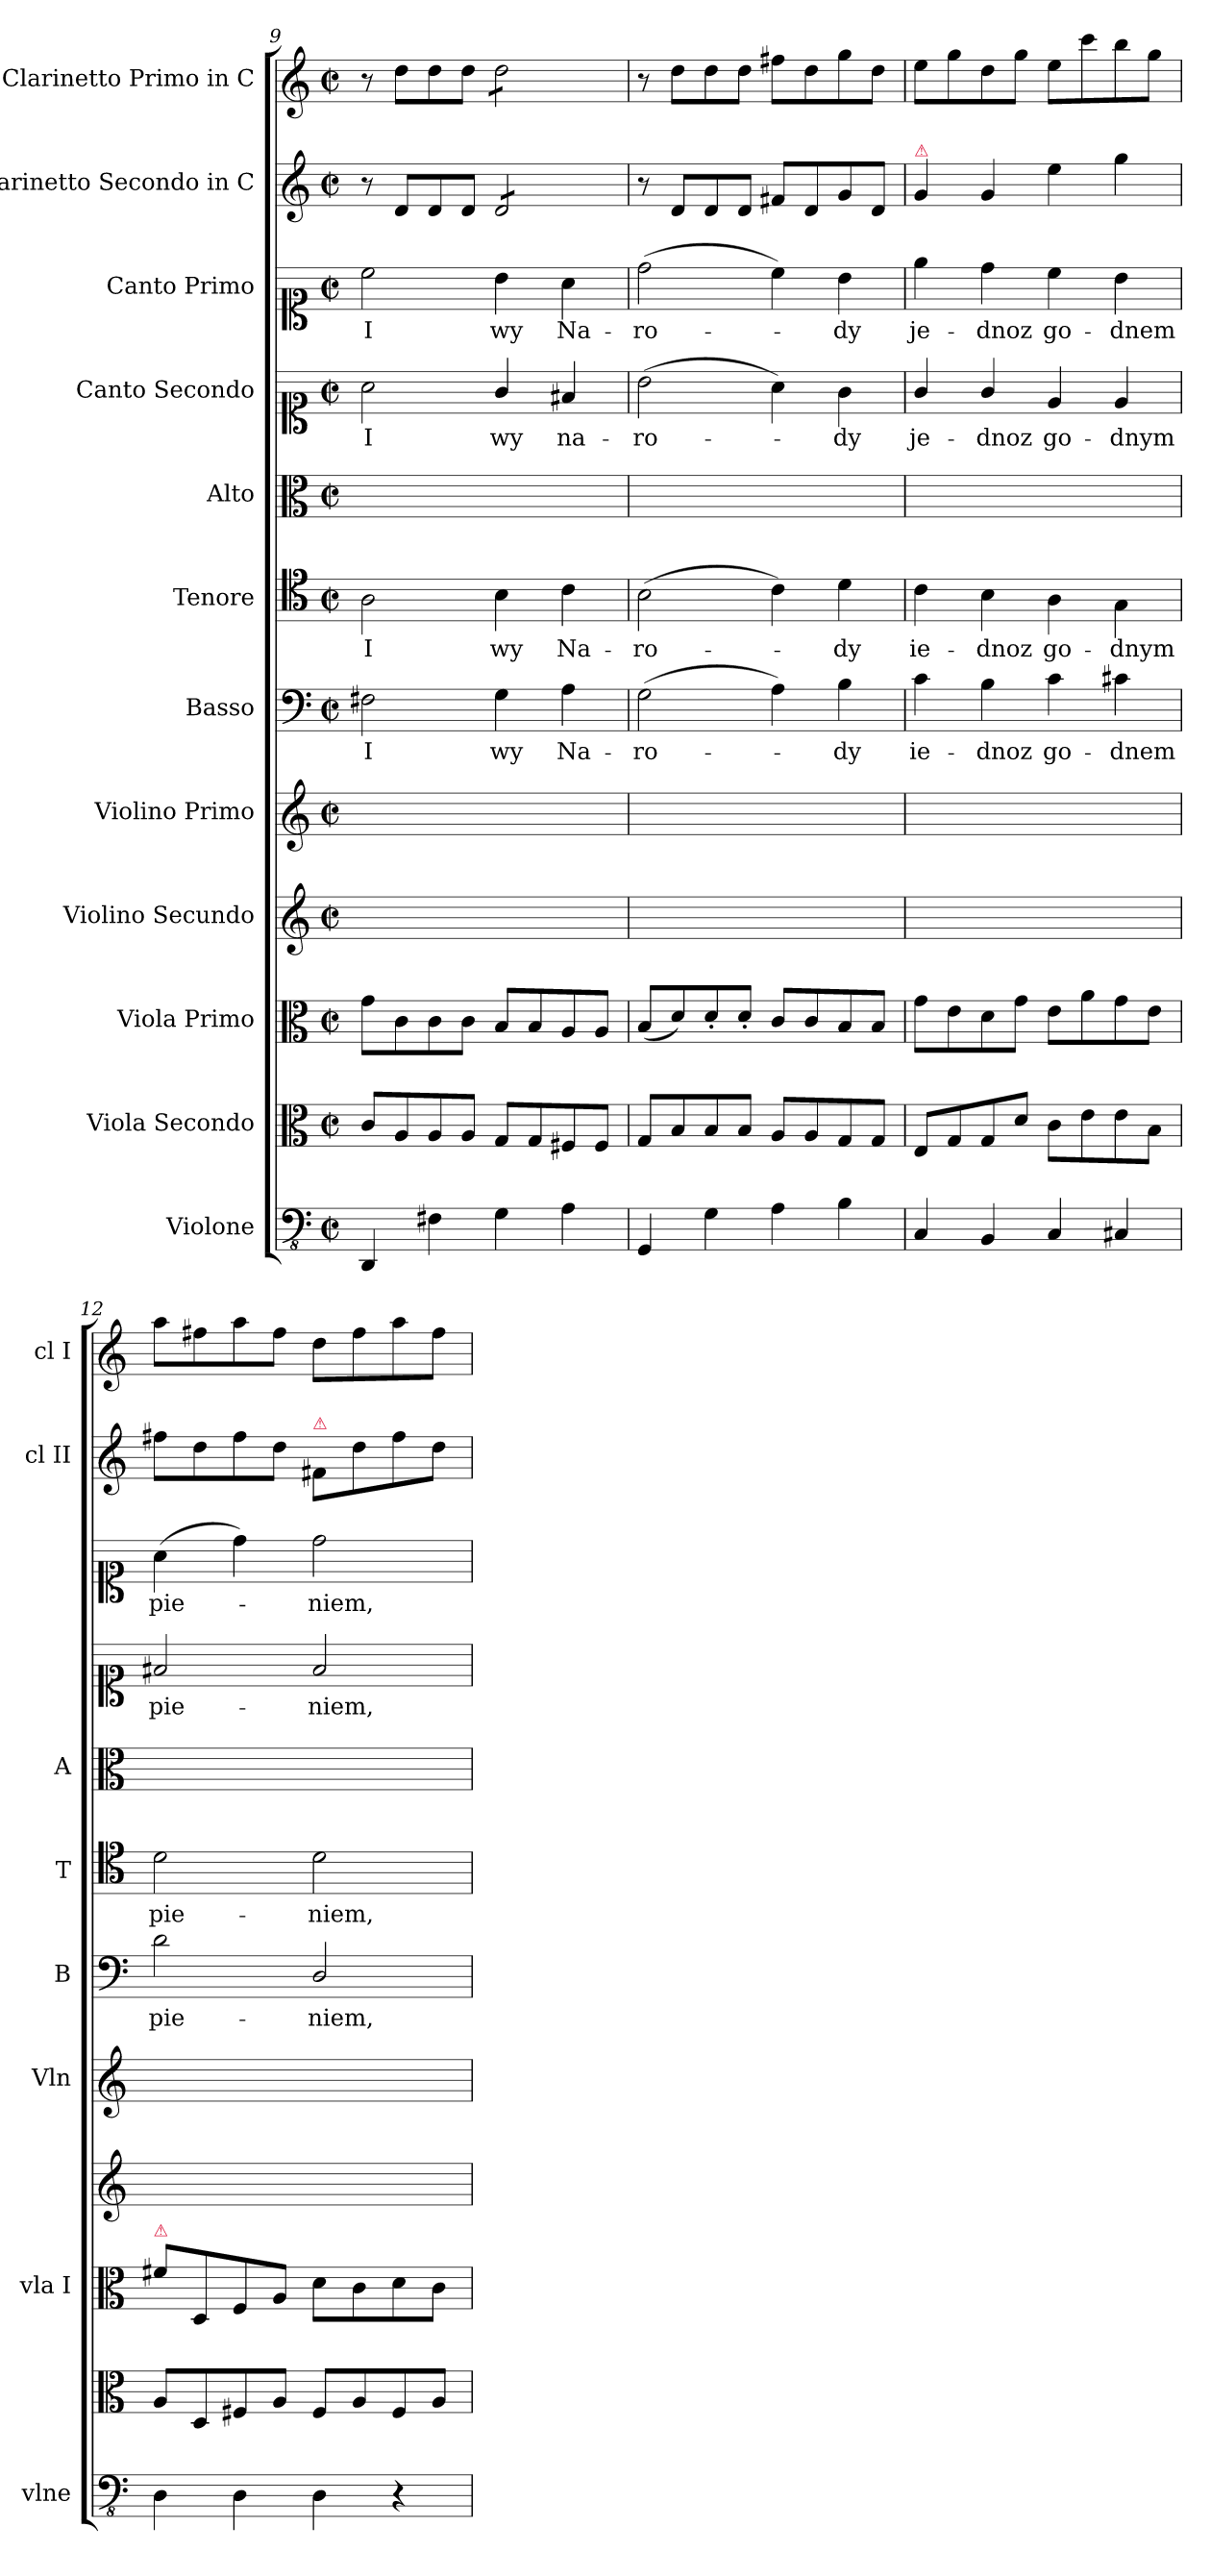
**kern	**kern	**kern	**kern	**kern	**kern	**text	**kern	**text	**kern	**kern	**text	**kern	**text	**kern	**kern
*part12	*part11	*part10	*part9	*part8	*part7	*part7	*part6	*part6	*part5	*part4	*part4	*part3	*part3	*part2	*part1
*staff12	*staff11	*staff10	*staff9	*staff8	*staff7	*staff7	*staff6	*staff6	*staff5	*staff4	*staff4	*staff3	*staff3	*staff2	*staff1
*I"Violone	*I"Viola Secondo	*I"Viola Primo	*I"Violino Secundo	*I"Violino Primo	*I"Basso	*	*I"Tenore	*	*I"Alto	*I"Canto Secondo	*	*I"Canto Primo	*	*I"Clarinetto Secondo in C	*I"Clarinetto Primo in C
*I'vlne	*	*I'vla I	*	*I'Vln	*I'B	*	*I'T	*	*I'A	*	*	*	*	*I'cl II	*I'cl I
*clefFv4	*clefC3	*clefC3	*clefG2	*clefG2	*clefF4	*	*clefC4	*	*clefC3	*clefC1	*	*clefC1	*	*clefG2	*clefG2
*k[]	*k[]	*k[]	*k[]	*k[]	*k[]	*	*k[]	*	*k[]	*k[]	*	*k[]	*	*k[]	*k[]
*C:	*C:	*C:	*C:	*C:	*C:	*	*C:	*	*C:	*C:	*	*C:	*	*C:	*C:
*M2/2	*M2/2	*M2/2	*M2/2	*M2/2	*M2/2	*	*M2/2	*	*M2/2	*M2/2	*	*M2/2	*	*M2/2	*M2/2
*met(c|)	*met(c|)	*met(c|)	*met(c|)	*met(c|)	*met(c|)	*	*met(c|)	*	*met(c|)	*met(c|)	*	*met(c|)	*	*met(c|)	*met(c|)
=9	=9	=9	=9	=9	=9	=9	=9	=9	=9	=9	=9	=9	=9	=9	=9
4DDD/	8c/L	8g\L	1ryy	1ryy	2F#X\	I	2A\	I	1ryy	2a\	I	2cc\	I	8r	8r
.	8A/	8c\	.	.	.	.	.	.	.	.	.	.	.	8d/L	8dd\L
4FF#X\	8A/	8c\	.	.	.	.	.	.	.	.	.	.	.	8d/	8dd\
.	8A/J	8c\J	.	.	.	.	.	.	.	.	.	.	.	8d/J	8dd\J
*	*	*	*	*	*	*	*	*	*	*	*	*	*	*tremolo	*
*	*	*	*	*	*	*	*	*	*	*	*	*	*	*	*tremolo
4GG\	8G/L	8B/L	.	.	4G\	wy	4B\	wy	.	4g/	wy	4b\	wy	8d/L	8dd\L
.	8G/	8B/	.	.	.	.	.	.	.	.	.	.	.	8d/	8dd\
4AA\	8F#X/	8A/	.	.	4A\	Na-	4c\	Na-	.	4f#X/	na-	4a\	Na-	8d/	8dd\
.	8F#/J	8A/J	.	.	.	.	.	.	.	.	.	.	.	8d/J	8dd\J
*	*	*	*	*	*	*	*	*	*	*	*	*	*	*	*Xtremolo
*	*	*	*	*	*	*	*	*	*	*	*	*	*	*Xtremolo	*
=10	=10	=10	=10	=10	=10	=10	=10	=10	=10	=10	=10	=10	=10	=10	=10
4GGG/	8G/L	(8B/L	1ryy	1ryy	(2G\	-ro-	(2B\	-ro-	1ryy	(2b\	-ro-	(2dd\	-ro-	8r	8r
.	8B/	8d/)	.	.	.	.	.	.	.	.	.	.	.	8d/L	8dd\L
4GG\	8B/	8d'/	.	.	.	.	.	.	.	.	.	.	.	8d/	8dd\
.	8B/J	8d'/J	.	.	.	.	.	.	.	.	.	.	.	8d/J	8dd\J
4AA\	8A/L	8c/L	.	.	4A\)	.	4c\)	.	.	4a\)	.	4cc\)	.	8f#X/L	8ff#X\L
.	8A/	8c/	.	.	.	.	.	.	.	.	.	.	.	8d/	8dd\
4BB\	8G/	8B/	.	.	4B\	-dy	4d\	-dy	.	4g\	-dy	4b\	-dy	8g/	8gg\
.	8G/J	8B/J	.	.	.	.	.	.	.	.	.	.	.	8d/J	8dd\J
=11	=11	=11	=11	=11	=11	=11	=11	=11	=11	=11	=11	=11	=11	=11	=11
!	!	!	!	!	!	!	!	!	!	!	!	!	!	!LO:TX:a:color=crimson:t=⚠	!
4CC/	8E/L	8g\L	1ryy	1ryy	4c\	ie-	4c\	ie-	1ryy	4g/	je-	4ee\	je-	4g/	8ee\L
.	8G/	8e\	.	.	.	.	.	.	.	.	.	.	.	.	8gg\
4BBB/	8G/	8d\	.	.	4B\	-dnoz	4B\	-dnoz	.	4g/	-dnoz	4dd\	-dnoz	4g/	8dd\
.	8d/J	8g\J	.	.	.	.	.	.	.	.	.	.	.	.	8gg\J
4CC/	8c\L	8e\L	.	.	4c\	go-	4A\	go-	.	4e/	go-	4cc\	go-	4ee\	8ee\L
.	8e\	8a\	.	.	.	.	.	.	.	.	.	.	.	.	8ccc\
4CC#X/	8e\	8g\	.	.	4c#X\	-dnem	4G\	-dnym	.	4e/	-dnym	4b\	-dnem	4gg\	8bb\
.	8B\J	8e\J	.	.	.	.	.	.	.	.	.	.	.	.	8gg\J
=12	=12	=12	=12	=12	=12	=12	=12	=12	=12	=12	=12	=12	=12	=12	=12
!	!	!LO:TX:a:color=crimson:t=⚠	!	!	!	!	!	!	!	!	!	!	!	!	!
4DD\	8A/L	8f#X/L	1ryy	1ryy	2d\	pie-	2d\	pie-	1ryy	2f#X/	pie-	(4a\	pie-	8ff#X\L	8aa\L
.	8D/	8D/	.	.	.	.	.	.	.	.	.	.	.	8dd\	8ff#X\
4DD\	8F#X/	8F/	.	.	.	.	.	.	.	.	.	4dd\)	.	8ff#\	8aa\
.	8A/J	8A/J	.	.	.	.	.	.	.	.	.	.	.	8dd\J	8ff#\J
!	!	!	!	!	!	!	!	!	!	!	!	!	!	!LO:TX:a:color=crimson:t=⚠	!
4DD\	8F#/L	8d\L	.	.	2D/	-niem,	2d\	-niem,	.	2f#/	-niem,	2dd\	-niem,	8f#X\L	8dd\L
.	8A/	8c\	.	.	.	.	.	.	.	.	.	.	.	8dd\	8ff#\
4r	8F#/	8d\	.	.	.	.	.	.	.	.	.	.	.	8ff#\	8aa\
.	8A/J	8c\J	.	.	.	.	.	.	.	.	.	.	.	8dd\J	8ff#\J
=	=	=	=	=	=	=	=	=	=	=	=	=	=	=	=
*-	*-	*-	*-	*-	*-	*-	*-	*-	*-	*-	*-	*-	*-	*-	*-
